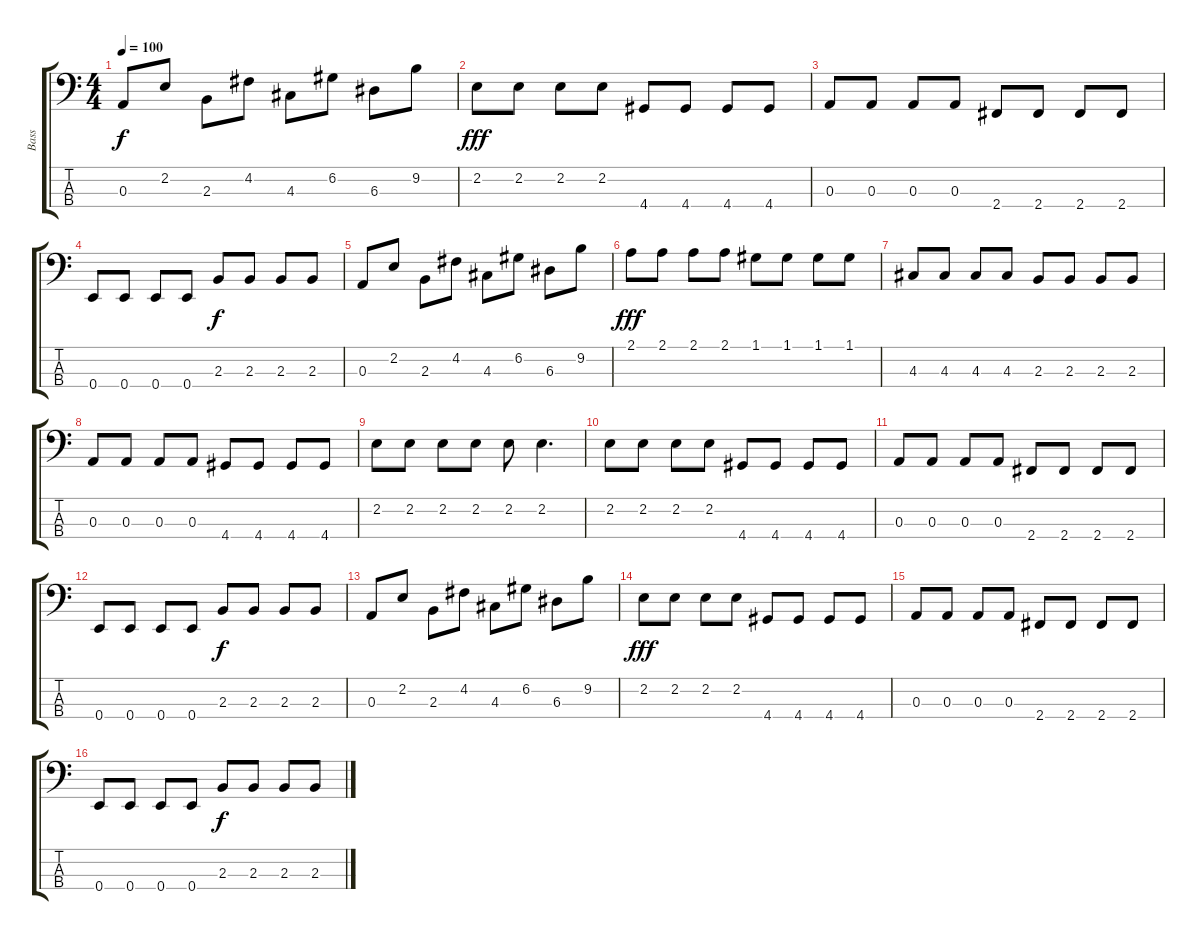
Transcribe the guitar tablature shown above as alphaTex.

\track ("Bass" "Bass") {instrument electricbasspick}
\staff {score tabs}
\tuning (G2 D2 A1 E1) {hide}
\ts (4 4)
\tempo 100
\clef f4
\ks c
0.3.8{dy f} 2.2.8 2.3.8 4.2.8 4.3.8 6.2.8 6.3.8 9.2.8 |
2.2.8{dy fff} 2.2.8 2.2.8 2.2.8 4.4.8 4.4.8 4.4.8 4.4.8 |
0.3.8 0.3.8 0.3.8 0.3.8 2.4.8 2.4.8 2.4.8 2.4.8 |
0.4.8 0.4.8 0.4.8 0.4.8 2.3.8{dy f} 2.3.8 2.3.8 2.3.8 |
0.3.8 2.2.8 2.3.8 4.2.8 4.3.8 6.2.8 6.3.8 9.2.8 |
2.1.8{dy fff} 2.1.8 2.1.8 2.1.8 1.1.8 1.1.8 1.1.8 1.1.8 |
4.3.8 4.3.8 4.3.8 4.3.8 2.3.8 2.3.8 2.3.8 2.3.8 |
0.3.8 0.3.8 0.3.8 0.3.8 4.4.8 4.4.8 4.4.8 4.4.8 |
2.2.8 2.2.8 2.2.8 2.2.8 2.2.8 2.2.4{d} |
2.2.8 2.2.8 2.2.8 2.2.8 4.4.8 4.4.8 4.4.8 4.4.8 |
0.3.8 0.3.8 0.3.8 0.3.8 2.4.8 2.4.8 2.4.8 2.4.8 |
0.4.8 0.4.8 0.4.8 0.4.8 2.3.8{dy f} 2.3.8 2.3.8 2.3.8 |
0.3.8 2.2.8 2.3.8 4.2.8 4.3.8 6.2.8 6.3.8 9.2.8 |
2.2.8{dy fff} 2.2.8 2.2.8 2.2.8 4.4.8 4.4.8 4.4.8 4.4.8 |
0.3.8 0.3.8 0.3.8 0.3.8 2.4.8 2.4.8 2.4.8 2.4.8 |
0.4.8 0.4.8 0.4.8 0.4.8 2.3.8{dy f} 2.3.8 2.3.8 2.3.8
